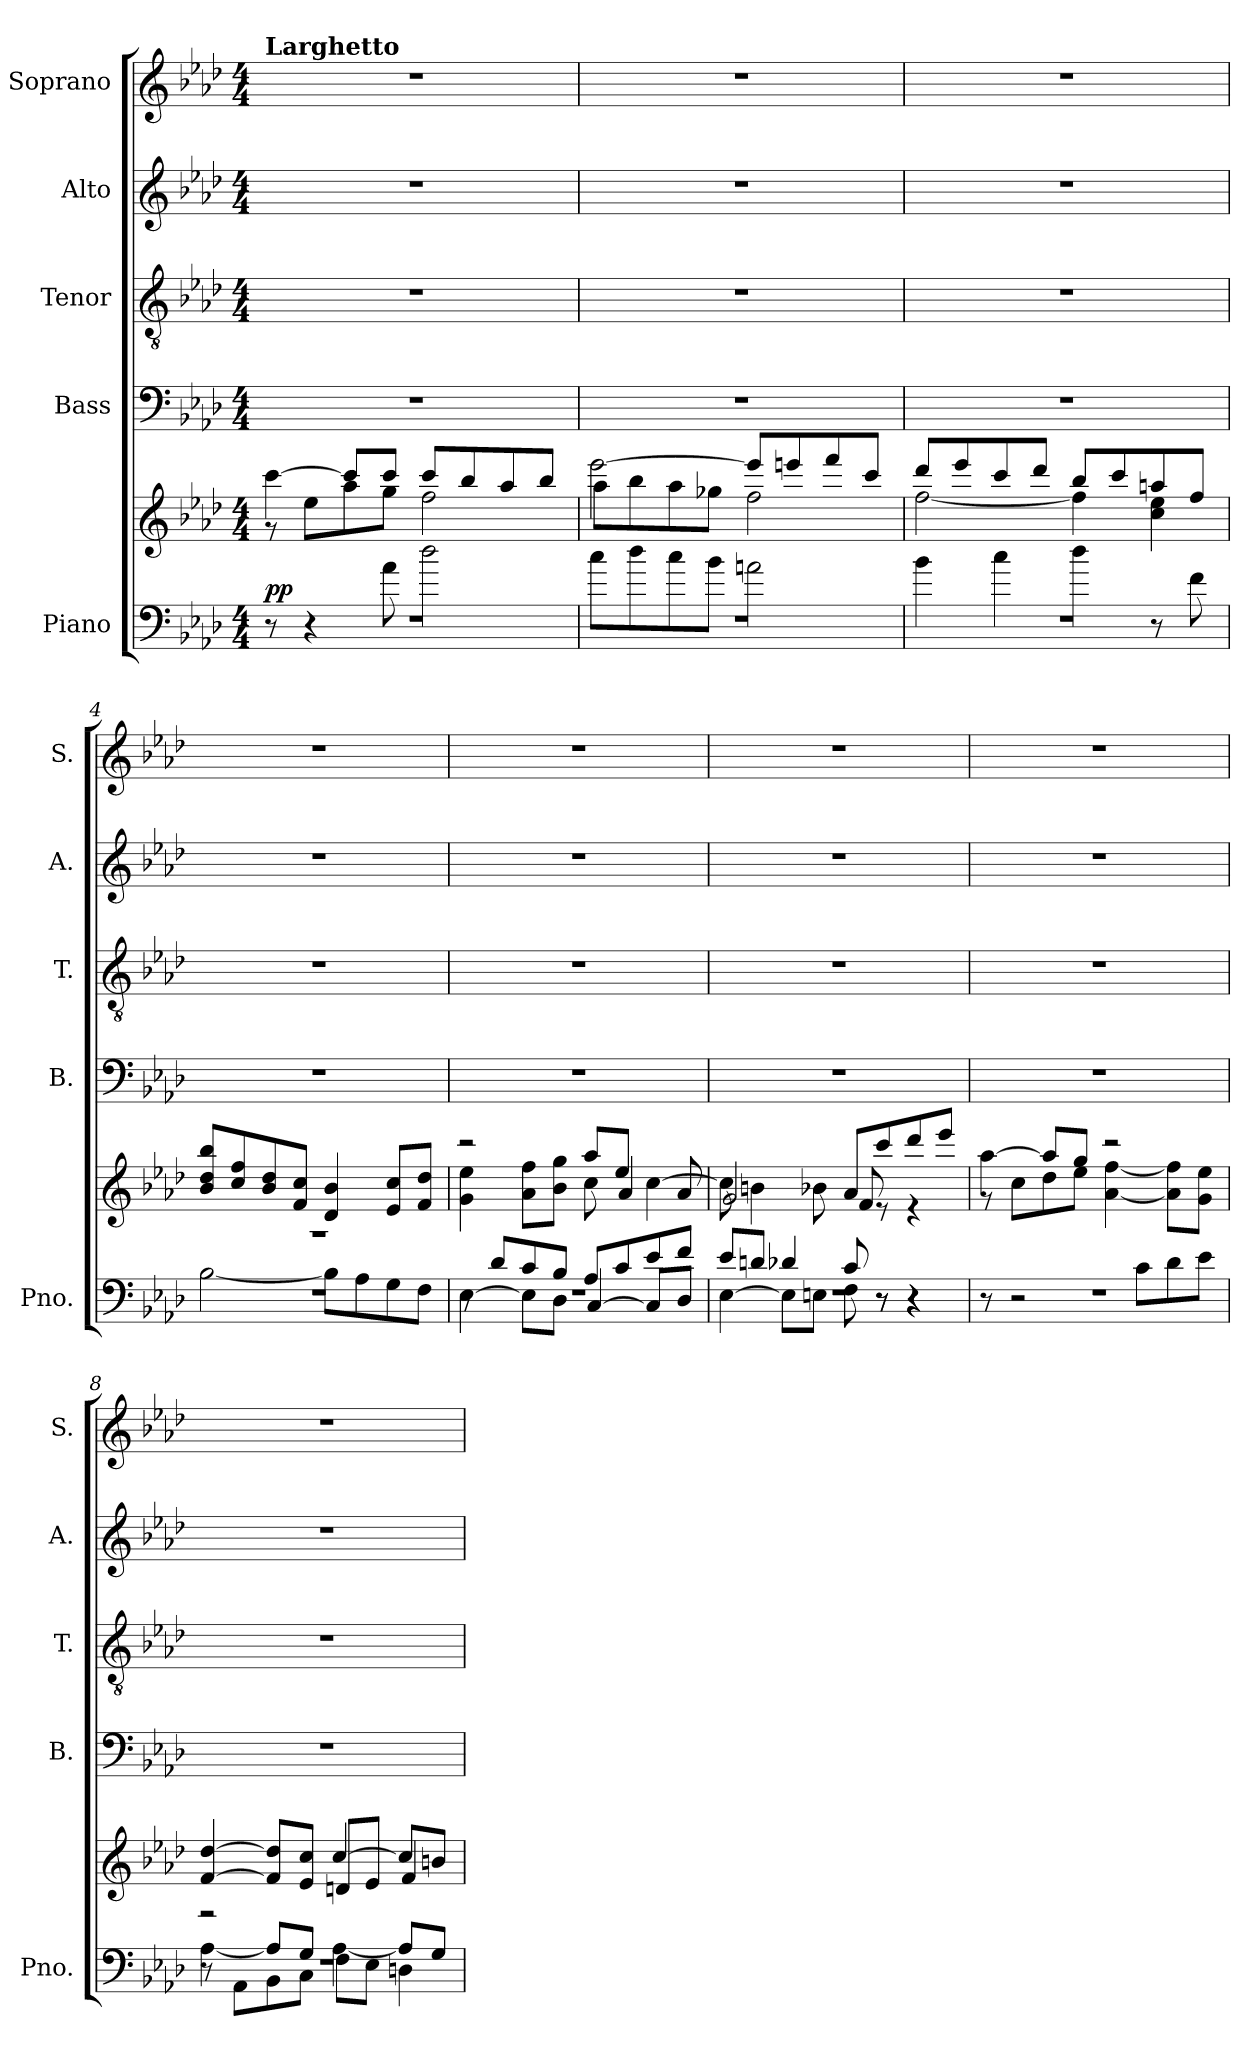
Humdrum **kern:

**kern	**kern	**dynam	**kern	**kern	**kern	**kern
*part5	*part5	*part5	*part4	*part3	*part2	*part1
*staff6	*staff5	*staff5/6	*staff4	*staff3	*staff2	*staff1
*I"Piano	*	*	*I"Bass	*I"Tenor	*I"Alto	*I"Soprano
*I'Pno.	*	*	*I'B.	*I'T.	*I'A.	*I'S.
*clefF4	*clefG2	*	*clefF4	*clefGv2	*clefG2	*clefG2
*k[b-e-a-d-]	*k[b-e-a-d-]	*	*k[b-e-a-d-]	*k[b-e-a-d-]	*k[b-e-a-d-]	*k[b-e-a-d-]
*M4/4	*M4/4	*	*M4/4	*M4/4	*M4/4	*M4/4
=1	=1	=1	=1	=1	=1	=1
*^	*^	*	*	*	*	*
*	*^	*	*	*	*	*	*	*
!	!	!	!	!	!	!	!	!	!LO:TX:a:B:t=Larghetto
!	!	!	!	!	!LO:DY:a=2	!	!	!	!
!	!	!	!	!	!LO:DY:n=1:a	!	!	!	!
1r	8r	1r	[4ccc\	8r	p p	1r	1r	1r	1r
.	4r	.	.	8ee-\L	.	.	.	.	.
.	.	.	8ccc/L]	8aa-\	.	.	.	.	.
.	8a-\	.	8ccc/J	8gg\J	.	.	.	.	.
.	2dd-\	.	8ccc/L	2ff\	.	.	.	.	.
.	.	.	8bb-/	.	.	.	.	.	.
.	.	.	8aa-/	.	.	.	.	.	.
.	.	.	8bb-/J	.	.	.	.	.	.
=2	=2	=2	=2	=2	=2	=2	=2	=2	=2
1r	8cc\L	1r	[2eee-\	8aa-\L	.	1r	1r	1r	1r
.	8dd-\	.	.	8bb-\	.	.	.	.	.
.	8cc\	.	.	8aa-\	.	.	.	.	.
.	8b-\J	.	.	8gg-X\J	.	.	.	.	.
.	2an\	.	8eee-/L]	2ff\	.	.	.	.	.
.	.	.	8eeen/	.	.	.	.	.	.
.	.	.	8fff/	.	.	.	.	.	.
.	.	.	8ccc/J	.	.	.	.	.	.
=3	=3	=3	=3	=3	=3	=3	=3	=3	=3
1r	4b-\	1r	8ddd-/L	[2ff\	.	1r	1r	1r	1r
.	.	.	8eee-/	.	.	.	.	.	.
.	4cc\	.	8ccc/	.	.	.	.	.	.
.	.	.	8ddd-/J	.	.	.	.	.	.
.	4dd-\	.	8bb-/L	4ff\]	.	.	.	.	.
.	.	.	8ccc/	.	.	.	.	.	.
.	8r	.	8aan/	4cc\ 4ee-\	.	.	.	.	.
.	8f\	.	8ff/J	.	.	.	.	.	.
=4	=4	=4	=4	=4	=4	=4	=4	=4	=4
1r	[2B-\	1r	8b-/ 8dd-/ 8bb-/L	1r	.	1r	1r	1r	1r
.	.	.	8cc/ 8ff/	.	.	.	.	.	.
.	.	.	8b-/ 8dd-/	.	.	.	.	.	.
.	.	.	8f/ 8cc/J	.	.	.	.	.	.
.	8B-\L]	.	4d-/ 4b-/	.	.	.	.	.	.
.	8A-\	.	.	.	.	.	.	.	.
.	8G\	.	8e-/ 8cc/L	.	.	.	.	.	.
.	8F\J	.	8f/ 8dd-/J	.	.	.	.	.	.
!!LO:LB:g=z
=5	=5	=5	=5	=5	=5	=5	=5	=5	=5
1r	8r	[4E-\	2r	4g\ 4ee-\	.	1r	1r	1r	1r
.	8d-/L	.	.	.	.	.	.	.	.
.	8c/	8E-\L]	.	8a-\ 8ff\L	.	.	.	.	.
.	8B-/J	8D-\J	.	8b-\ 8gg\J	.	.	.	.	.
.	8A-/L	[4C/	8aa-/L	8cc\	.	.	.	.	.
.	8c/	.	8ee-/J	4a-/	.	.	.	.	.
.	8e-/	8C/L]	[4cc\	.	.	.	.	.	.
.	8f/J	8D-/J	.	8a-/	.	.	.	.	.
=6	=6	=6	=6	=6	=6	=6	=6	=6	=6
1r	8e-/L	[4E-\	8cc\]	2g/	.	1r	1r	1r	1r
.	8dn/J	.	4bn\	.	.	.	.	.	.
.	4d-X/	8E-\L]	.	.	.	.	.	.	.
.	.	8En\J	8b-X\	.	.	.	.	.	.
.	8c/	8F\	8a-/L	8f/	.	.	.	.	.
.	8r	8r	8ccc/	8r	.	.	.	.	.
.	4r	4r	8ddd-/	4r	.	.	.	.	.
.	.	.	8eee-/J	.	.	.	.	.	.
=7	=7	=7	=7	=7	=7	=7	=7	=7	=7
1r	8r	1r	[4aa-\	8r	.	1r	1r	1r	1r
.	2r	.	.	8cc\L	.	.	.	.	.
.	.	.	8aa-/L]	8dd-\	.	.	.	.	.
.	.	.	8gg/J	8ee-\J	.	.	.	.	.
.	.	.	2r	[4a-\ [4ff\	.	.	.	.	.
.	8c\L	.	.	.	.	.	.	.	.
.	8d-\	.	.	8a-\] 8ff\]L	.	.	.	.	.
.	8e-\J	.	.	8g\ 8ee-\J	.	.	.	.	.
=8	=8	=8	=8	=8	=8	=8	=8	=8	=8
1r	[4A-\	8r	[4f/ [4dd-/	2r	.	1r	1r	1r	1r
.	.	8AA-\L	.	.	.	.	.	.	.
.	8A-/L]	8BB-\	8f/] 8dd-/]L	.	.	.	.	.	.
.	8G/J	8C\J	8e-/ 8cc/J	.	.	.	.	.	.
.	[4A-\	8F\L	[4cc/	8dn/L	.	.	.	.	.
.	.	8E-\J	.	8e-/J	.	.	.	.	.
.	8A-/L]	4Dn\	8cc/L]	4f/	.	.	.	.	.
.	8G/J	.	8bn/J	.	.	.	.	.	.
*v	*v	*v	*	*	*	*	*	*	*
*	*v	*v	*	*	*	*	*
=	=	=	=	=	=	=
*-	*-	*-	*-	*-	*-	*-
